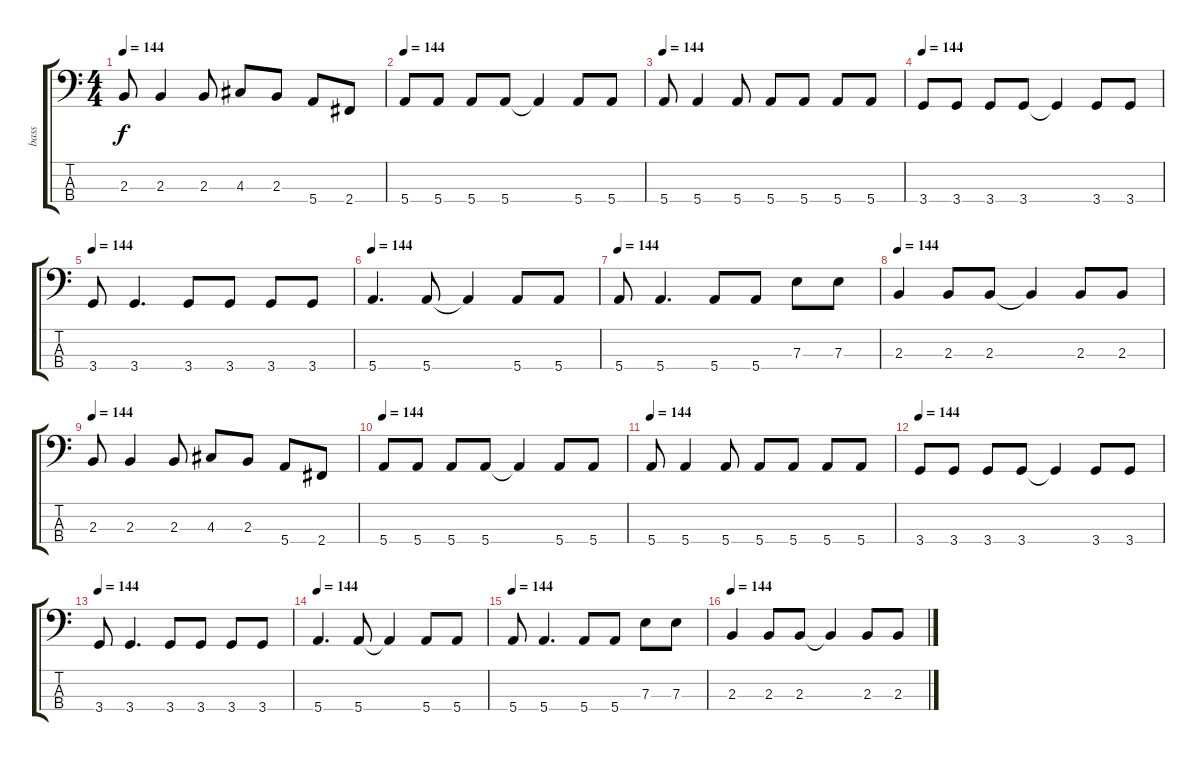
\track ("bass" "bass") {instrument electricbassfinger}
\staff {score tabs}
\tuning (G2 D2 A1 E1) {hide}
\ts (4 4)
\tempo 144
\clef f4
\ks c
2.3.8{dy f} 2.3.4 2.3.8 4.3.8 2.3.8 5.4.8 2.4.8 |
\tempo 144
5.4.8 5.4.8 5.4.8 5.4.8 5.4{t}.4 5.4.8 5.4.8 |
\tempo 144
5.4.8 5.4.4 5.4.8 5.4.8 5.4.8 5.4.8 5.4.8 |
\tempo 144
3.4.8 3.4.8 3.4.8 3.4.8 3.4{t}.4 3.4.8 3.4.8 |
\tempo 144
3.4.8 3.4.4{d} 3.4.8 3.4.8 3.4.8 3.4.8 |
\tempo 144
5.4.4{d} 5.4.8 5.4{t}.4 5.4.8 5.4.8 |
\tempo 144
5.4.8 5.4.4{d} 5.4.8 5.4.8 7.3.8 7.3.8 |
\tempo 144
2.3.4 2.3.8 2.3.8 2.3{t}.4 2.3.8 2.3.8 |
\tempo 144
2.3.8 2.3.4 2.3.8 4.3.8 2.3.8 5.4.8 2.4.8 |
\tempo 144
5.4.8 5.4.8 5.4.8 5.4.8 5.4{t}.4 5.4.8 5.4.8 |
\tempo 144
5.4.8 5.4.4 5.4.8 5.4.8 5.4.8 5.4.8 5.4.8 |
\tempo 144
3.4.8 3.4.8 3.4.8 3.4.8 3.4{t}.4 3.4.8 3.4.8 |
\tempo 144
3.4.8 3.4.4{d} 3.4.8 3.4.8 3.4.8 3.4.8 |
\tempo 144
5.4.4{d} 5.4.8 5.4{t}.4 5.4.8 5.4.8 |
\tempo 144
5.4.8 5.4.4{d} 5.4.8 5.4.8 7.3.8 7.3.8 |
\tempo 144
2.3.4 2.3.8 2.3.8 2.3{t}.4 2.3.8 2.3.8
